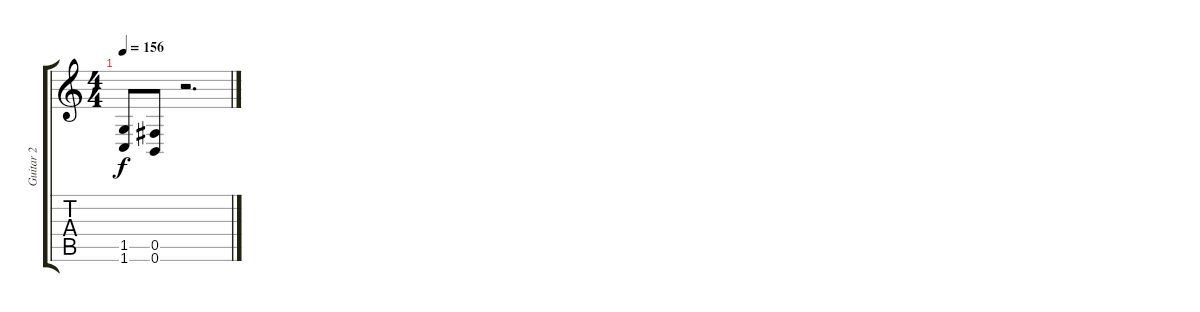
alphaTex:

\track ("Guitar 2" "Guitar 2") {instrument distortionguitar}
\staff {score tabs}
\tuning (Db4 Ab3 E3 B2 Gb2 B1) {hide}
\ts (4 4)
\tempo 156
\clef g2
\ks c
(1.5 1.6).8{dy f} (0.5 0.6).8 r.2{d}
